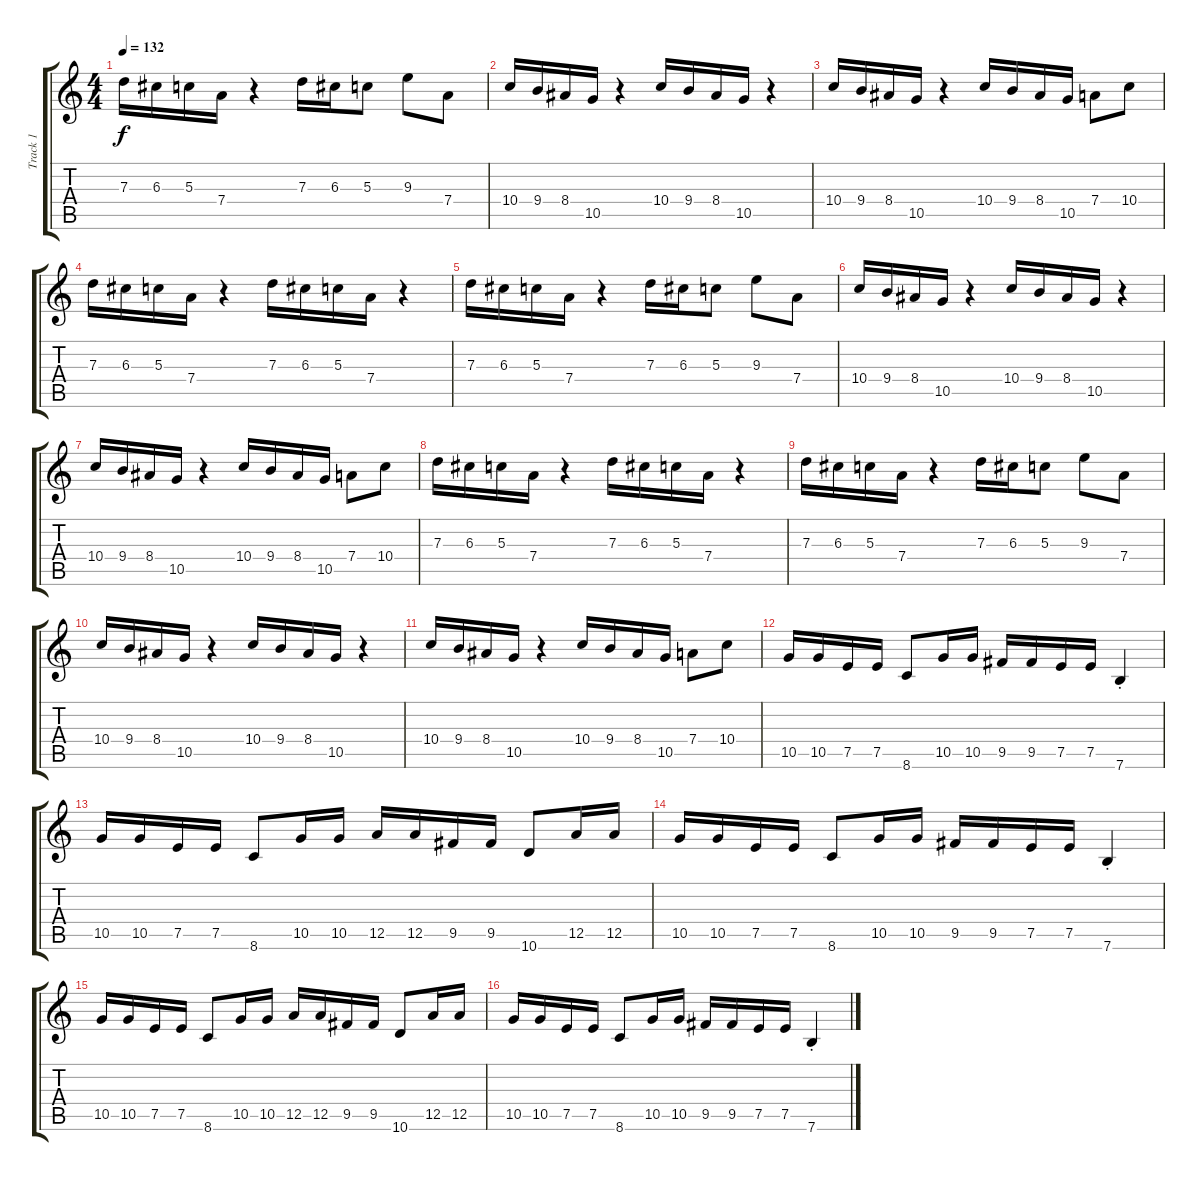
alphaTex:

\track ("Track 1" "Track 1") {instrument distortionguitar}
\staff {score tabs}
\tuning (E4 B3 G3 D3 A2 E2) {hide}
\ts (4 4)
\tempo 132
\clef g2
\ks c
7.3.16{dy f} 6.3.16 5.3.16 7.4.16 r.4 7.3.16 6.3.16 5.3.8 9.3.8 7.4.8 |
10.4.16 9.4.16 8.4.16 10.5.16 r.4 10.4.16 9.4.16 8.4.16 10.5.16 r.4 |
10.4.16 9.4.16 8.4.16 10.5.16 r.4 10.4.16 9.4.16 8.4.16 10.5.16 7.4.8 10.4.8 |
7.3.16 6.3.16 5.3.16 7.4.16 r.4 7.3.16 6.3.16 5.3.16 7.4.16 r.4 |
7.3.16 6.3.16 5.3.16 7.4.16 r.4 7.3.16 6.3.16 5.3.8 9.3.8 7.4.8 |
10.4.16 9.4.16 8.4.16 10.5.16 r.4 10.4.16 9.4.16 8.4.16 10.5.16 r.4 |
10.4.16 9.4.16 8.4.16 10.5.16 r.4 10.4.16 9.4.16 8.4.16 10.5.16 7.4.8 10.4.8 |
7.3.16 6.3.16 5.3.16 7.4.16 r.4 7.3.16 6.3.16 5.3.16 7.4.16 r.4 |
7.3.16 6.3.16 5.3.16 7.4.16 r.4 7.3.16 6.3.16 5.3.8 9.3.8 7.4.8 |
10.4.16 9.4.16 8.4.16 10.5.16 r.4 10.4.16 9.4.16 8.4.16 10.5.16 r.4 |
10.4.16 9.4.16 8.4.16 10.5.16 r.4 10.4.16 9.4.16 8.4.16 10.5.16 7.4.8 10.4.8 |
10.5.16 10.5.16 7.5.16 7.5.16 8.6.8 10.5.16 10.5.16 9.5.16 9.5.16 7.5.16 7.5.16 7.6{st}.4 |
10.5.16 10.5.16 7.5.16 7.5.16 8.6.8 10.5.16 10.5.16 12.5.16 12.5.16 9.5.16 9.5.16 10.6.8 12.5.16 12.5.16 |
10.5.16 10.5.16 7.5.16 7.5.16 8.6.8 10.5.16 10.5.16 9.5.16 9.5.16 7.5.16 7.5.16 7.6{st}.4 |
10.5.16 10.5.16 7.5.16 7.5.16 8.6.8 10.5.16 10.5.16 12.5.16 12.5.16 9.5.16 9.5.16 10.6.8 12.5.16 12.5.16 |
10.5.16 10.5.16 7.5.16 7.5.16 8.6.8 10.5.16 10.5.16 9.5.16 9.5.16 7.5.16 7.5.16 7.6{st}.4
